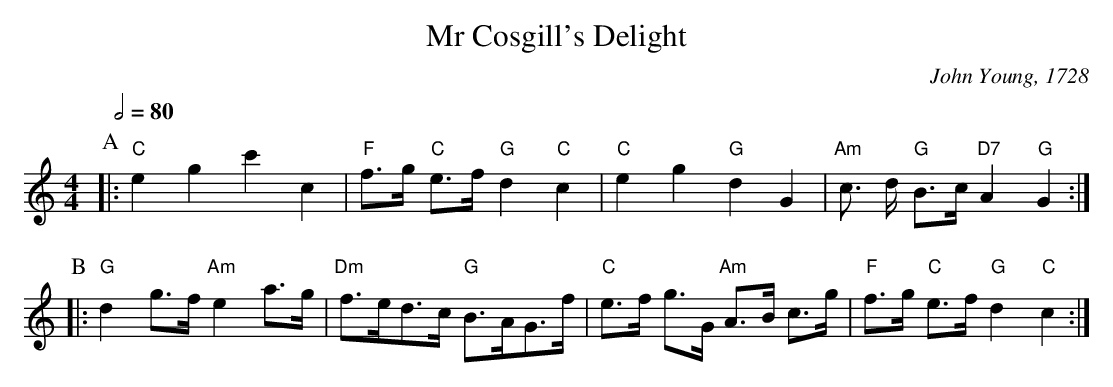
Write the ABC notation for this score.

X:1
T:Mr Cosgill's Delight
C:John Young, 1728
Q:1/2=80
M:4/4
L:1/8
K:C
P:A
|: "C"e2 g2 c'2 c2 | "F"f3/g/ "C"e3/f/ "G"d2 "C"c2 | "C"e2 g2 "G"d2 G2 | "Am"c3/ d/ "G"B3/c/ "D7"A2 "G"G2 :|
P:B
|: "G"d2 g3/f/ "Am"e2 a3/g/ | "Dm"f3/e/d3/c/ "G"B3/A/G3/f/ | "C"e3/f/ g3/G/ "Am"A3/B/ c3/g/ | "F"f3/g/ "C"e3/f/ "G"d2 "C"c2 :|
